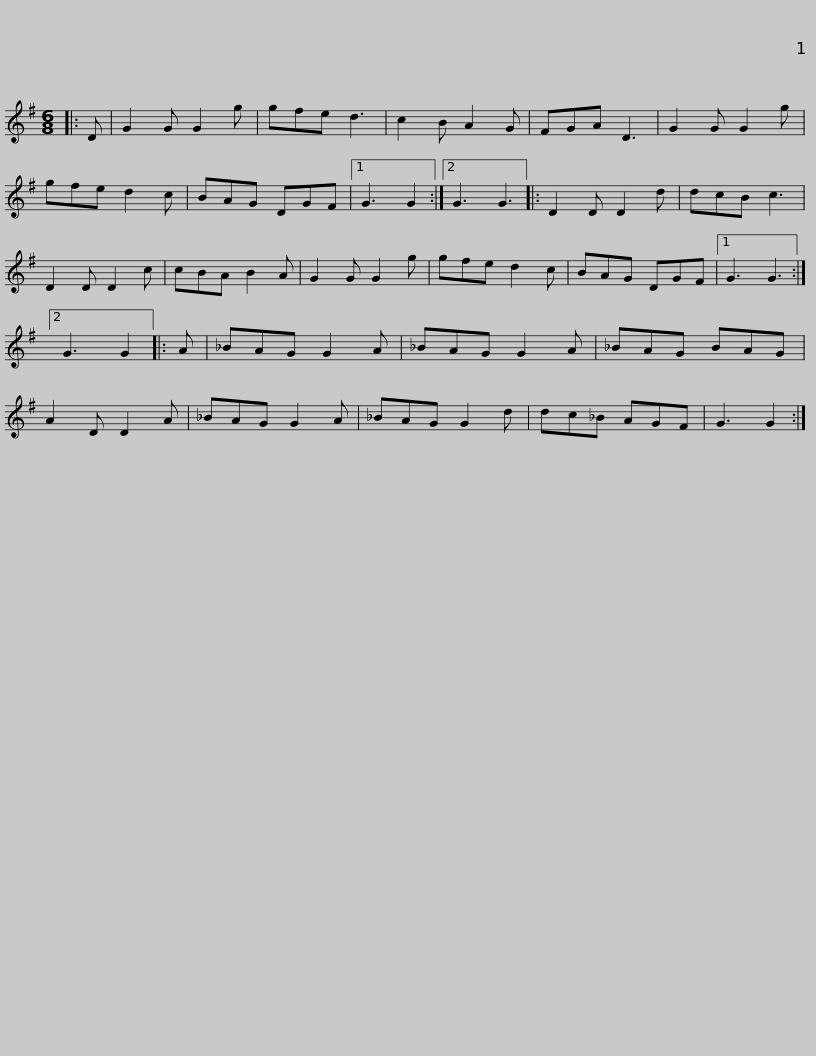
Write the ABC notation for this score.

X:1
L:1/8
M:6/8
I:linebreak $
K:G
V:1 treble
V:1
|: D | G2 G G2 g | gfe d3 | c2 B A2 G | FGA D3 | %5
 G2 G G2 g | gfe d2 c | BAG DGF |1 G3 G2 :|2 G3 G3 |:$ %10
 D2 D D2 d | dcB c3 | D2 D D2 c | cBA B2 A | G2 G G2 g | %15
 gfe d2 c | BAG DGF |1 G3 G3 :|2 G3 G2 |:$ A | %20
 _BAG G2 A | _BAG G2 A | _BAG BAG | A2 D D2 A | _BAG G2 A | %25
 _BAG G2 d | dc_B AGF |$ G3 G2 :| %28
